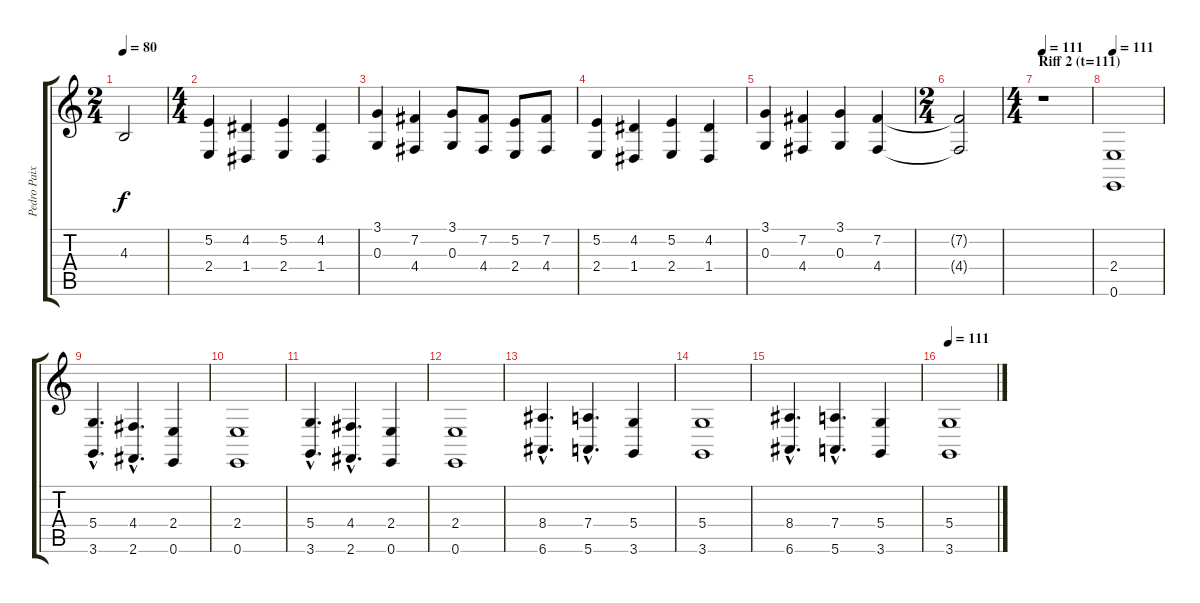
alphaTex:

\track ("Pedro Paixao - Keyboard (String 2)" "Pedro Paix") {instrument synthstrings2}
\staff {score tabs}
\tuning (E4 B3 G3 D3 A2 E2) {hide}
\ts (2 4)
\tempo 80
\clef g2
\ks c
4.3{t}.2{dy f} |
\ts (4 4)
\section ("" "")
(5.2 2.4).4 (4.2 1.4).4 (5.2 2.4).4 (4.2 1.4).4 |
(3.1 0.3).4 (7.2 4.4).4 (3.1 0.3).8 (7.2 4.4).8 (5.2 2.4).8 (7.2 4.4).8 |
(5.2 2.4).4 (4.2 1.4).4 (5.2 2.4).4 (4.2 1.4).4 |
(3.1 0.3).4 (7.2 4.4).4 (3.1 0.3).4 (7.2 4.4).4 |
\ts (2 4)
(7.2{t} 4.4{t}).2 |
\ts (4 4)
\section ("" "Riff 2 (t=111)")
\tempo 111
r.1 |
\tempo 111
(2.4 0.6).1{volume 12 balance 3 instrument synthstrings2} |
(5.4{hac} 3.6{hac}).4{d} (4.4{hac} 2.6{hac}).4{d} (2.4 0.6).4 |
(2.4 0.6).1 |
(5.4{hac} 3.6{hac}).4{d} (4.4{hac} 2.6{hac}).4{d} (2.4 0.6).4 |
(2.4 0.6).1 |
(8.4{hac} 6.6{hac}).4{d} (7.4{hac} 5.6{hac}).4{d} (5.4 3.6).4 |
(5.4 3.6).1 |
(8.4{hac} 6.6{hac}).4{d} (7.4{hac} 5.6{hac}).4{d} (5.4 3.6).4 |
\section ("" "")
\tempo 111
(5.4 3.6).1{volume 12 balance 3 instrument synthstrings2}
